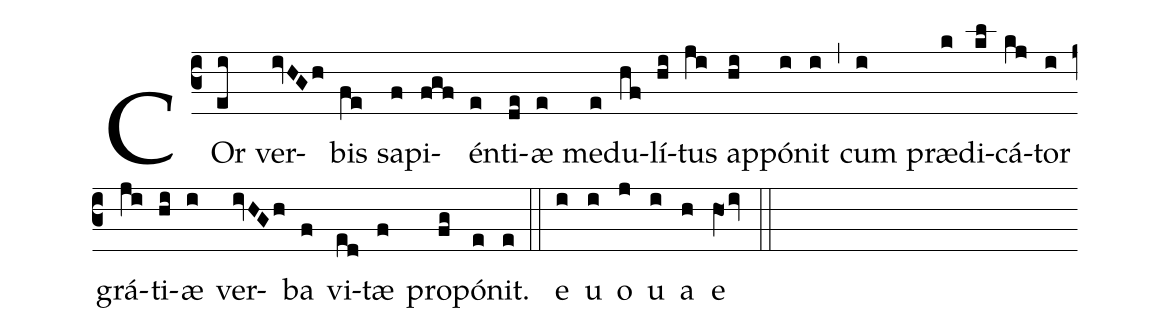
%%
(c3)
COr(ei) ver(ivHGh)bis(fe) sa(f)pi(fgf)én(e)ti(de)æ(e) me(e)du(hf)lí(hi)tus(ji) ap(hi)pó(i)nit(i) (,)
cum(i) præ(k)di(kl)cá(kj)tor(i) grá(ji)ti(hi)æ(i) ver(ivHGh)ba(f) vi(ed)tæ(f) pro(fg)pó(e)nit.(e) (::)
e(i) u(i) o(j) u(i) a(h) e(hOiv) (::)
